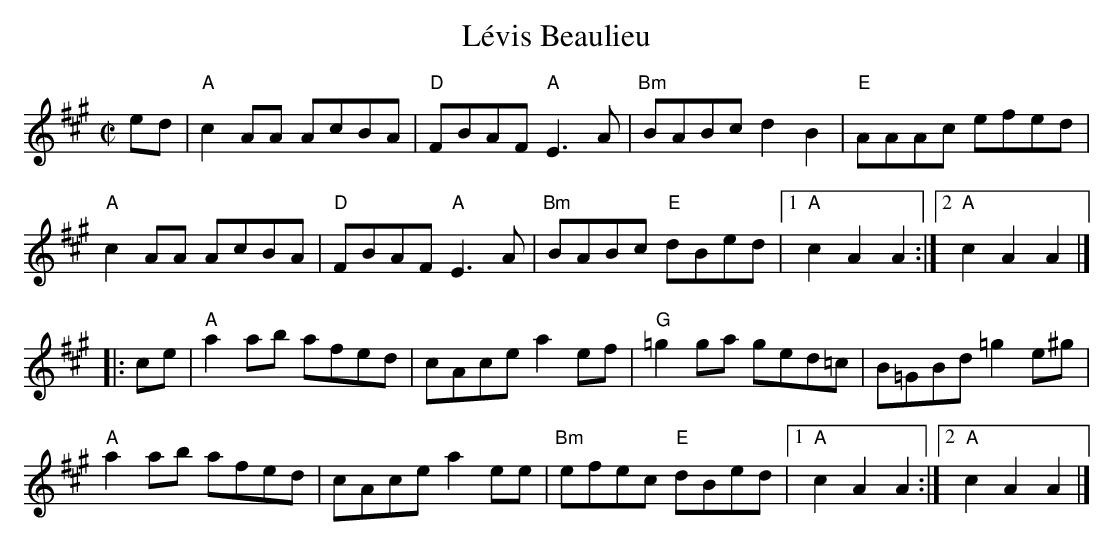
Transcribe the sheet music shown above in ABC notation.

X:1
T:L\'evis Beaulieu
M:C|
K:A
ed |\
"A"c2AA AcBA | "D"FBAF "A"E3A | "Bm"BABc d2B2 | "E"AAAc efed |
"A"c2AA AcBA | "D"FBAF "A"E3A | "Bm"BABc "E"dBed |1 "A"c2A2 A2 :|2 "A"c2A2 A2 |]
|: ce |\
"A"a2ab afed | cAce a2ef | "G"=g2ga ged=c | B=GBd =g2e^g |
"A"a2ab afed | cAce a2ee | "Bm"efec "E"dBed |1 "A"c2A2 A2 :|2 "A"c2A2 A2 |]
